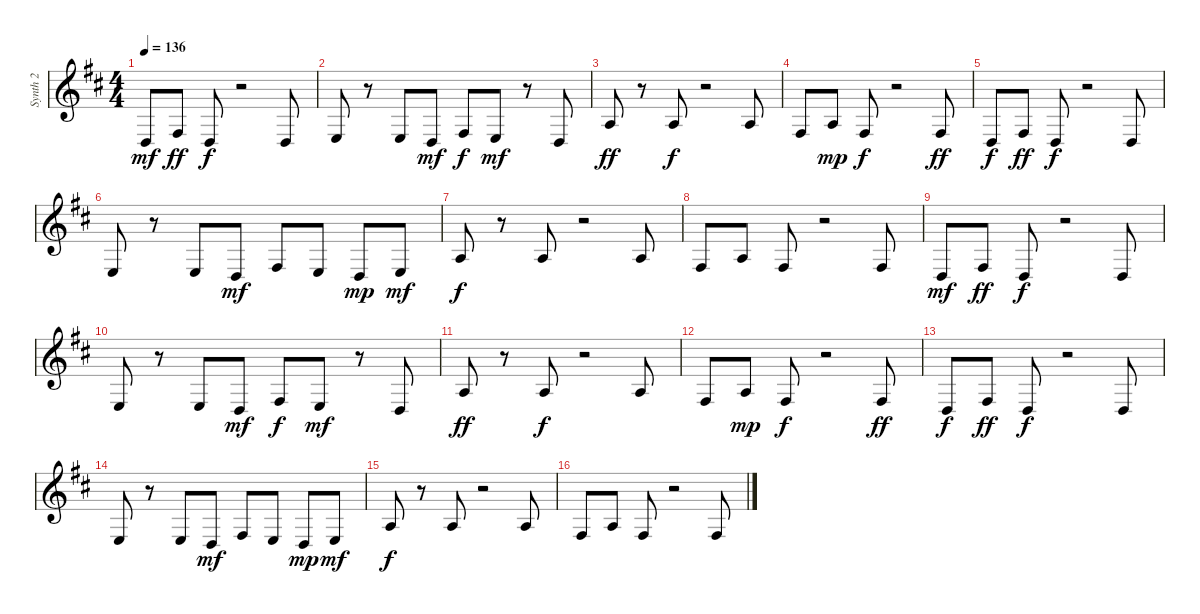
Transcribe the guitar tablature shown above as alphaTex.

\track ("Synth 2" "Synth 2") {instrument pad3polysynth}
\staff {score}
\tuning (E4 B3 G3 D3 A2 D2) {hide}
\ts (4 4)
\tempo 136
\clef g2
\ks bminor
0.4.8{dy mf} 4.4.8{dy ff} 0.4.8{dy f} r.2 0.4.8 |
2.4.8 r.8 2.4.8 0.4.8{dy mf} 4.4.8{dy f} 2.4.8{dy mf} r.8 0.4.8 |
2.3.8{dy ff} r.8 2.3.8{dy f} r.2 2.3.8 |
4.4.8 2.3.8{dy mp} 4.4.8{dy f} r.2 4.4.8{dy ff} |
0.4.8{dy f} 4.4.8{dy ff} 0.4.8{dy f} r.2 0.4.8 |
2.4.8 r.8 2.4.8 0.4.8{dy mf} 4.4.8 2.4.8 0.4.8{dy mp} 2.4.8{dy mf} |
2.3.8{dy f} r.8 2.3.8 r.2 2.3.8 |
4.4.8 2.3.8 4.4.8 r.2 4.4.8 |
0.4.8{dy mf} 4.4.8{dy ff} 0.4.8{dy f} r.2 0.4.8 |
2.4.8 r.8 2.4.8 0.4.8{dy mf} 4.4.8{dy f} 2.4.8{dy mf} r.8 0.4.8 |
2.3.8{dy ff} r.8 2.3.8{dy f} r.2 2.3.8 |
4.4.8 2.3.8{dy mp} 4.4.8{dy f} r.2 4.4.8{dy ff} |
0.4.8{dy f} 4.4.8{dy ff} 0.4.8{dy f} r.2 0.4.8 |
2.4.8 r.8 2.4.8 0.4.8{dy mf} 4.4.8 2.4.8 0.4.8{dy mp} 2.4.8{dy mf} |
2.3.8{dy f} r.8 2.3.8 r.2 2.3.8 |
4.4.8 2.3.8 4.4.8 r.2 4.4.8
